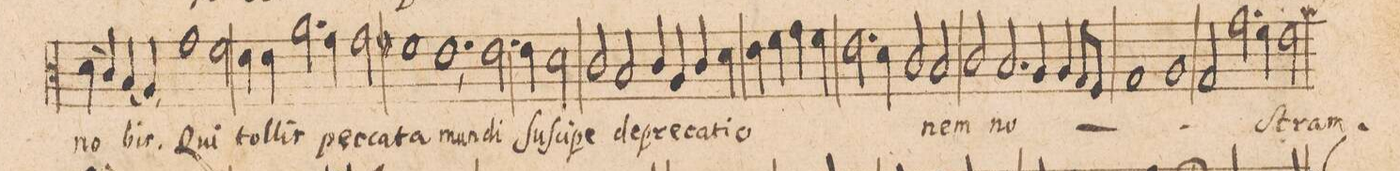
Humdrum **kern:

**kern	**text
*I"[ALTVS.]	*
*clefC3	*
*k[]	*
*met(C|)	*
*M2/1	*
(4d\	no-
4c/)	.
=72-	=72-
(4B/	-bis.
4A,/)	.
1g\	Qui
2f\	.
=73-	=73-
4e\	tol-
4e\	-lis
2.a\	pec-
4g\	-ca-
2g\	-ta
=74-	=74-
1f#X\	mun-
1.e\	-di
=75-	=75-
[y2e\	ſuſ-
4e\]	.
4e\	-ci-
2d\	-pe
=76-	=76-
2c/	de-
2B/	-pre-
4c/	-ca-
4A/	-ti-
4c/	-o-
4d\	.
=77-	=77-
4e\	.
4f\	.
4g\	.
4f\	.
2.e\	.
4d\	.
=78-	=78-
2c/	.
2B/	-nem
2c/	no-
2.B/	.
=79-	=79-
4A/	.
4A/	.
8G/L	.
8F/J	.
1G/	.
=80-	=80-
1A/	.
2G/	.
2.g\	.
=81-	=81-
4f\	.
*custos:a	*
2e\	-ſtram.
*-	*-
